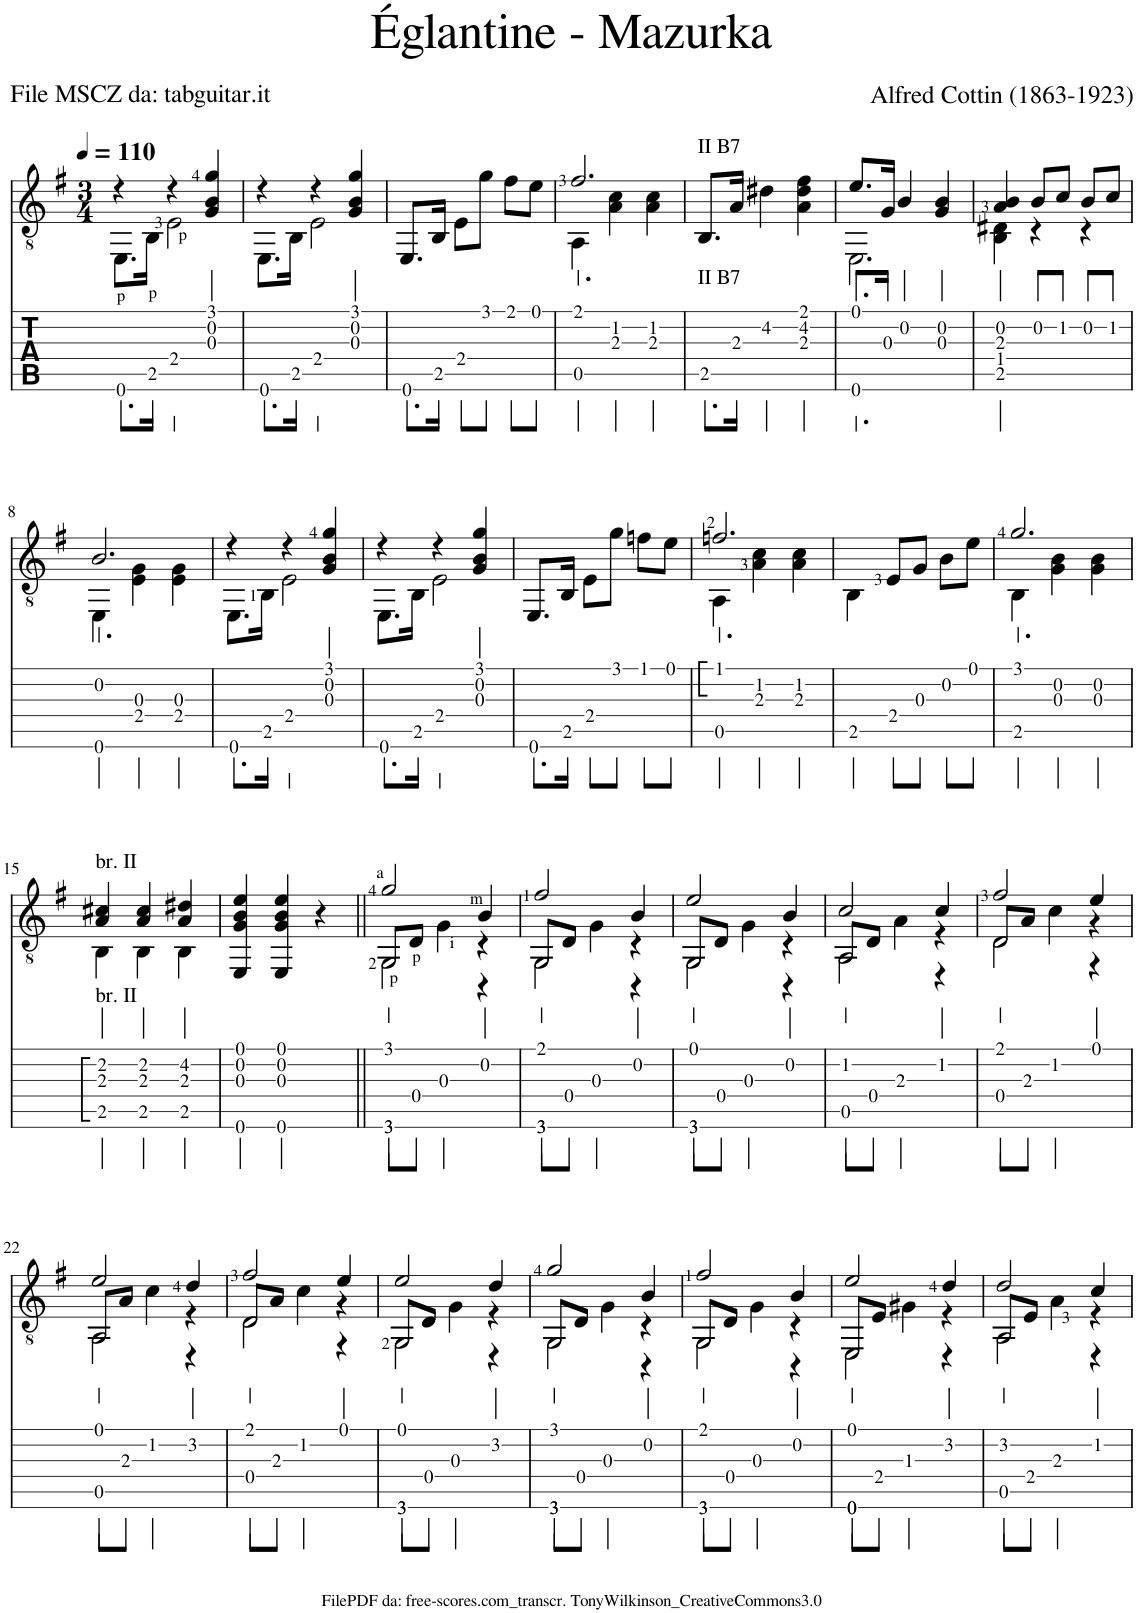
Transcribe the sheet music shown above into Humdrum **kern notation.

**kern	**kern
*part2	*part1
*staff2	*staff1
*I"Chitarra classica (Intavolatura)	*I"Guitar
*stria6	*
*	*clefGv2
*k[f#]	*k[f#]
*M3/4	*M3/4
*MM110	*MM110
=1	=1
*^	*^
4r	8.EE\L	4r	8.EE\L
.	16BB\Jk	.	16BB\Jk
4r	2E\	4r	2E\
4G/ 4B/ 4g/	.	4G/ 4B/ 4g/	.
=2	=2	=2	=2
4r	8.EE\L	4r	8.EE\L
.	16BB\Jk	.	16BB\Jk
4r	2E\	4r	2E\
4G/ 4B/ 4g/	.	4G/ 4B/ 4g/	.
*v	*v	*	*
*	*v	*v
=3	=3
8.EE\L	8.EE/L
16BB\Jk	16BB/Jk
8E\L	8E\L
8g\J	8g\J
8f#\L	8f#\L
8e\J	8e\J
=4	=4
*^	*^
2.f#/	4AA\	2.f#/	4AA\
.	4A\ 4c\	.	4A\ 4c\
.	4A\ 4c\	.	4A\ 4c\
=5	=5	=5	=5
!	!	!LO:TX:a:t=II B7	!
!LO:TX:a:t=II B7	!	!	!
*v	*v	*	*
*	*v	*v
8.BB\L	8.BB/L
16A\Jk	16A/Jk
4d#X\	4d#X\
4A\ 4d#\ 4f#\	4A\ 4d#\ 4f#\
=6	=6
*^	*^
8.e/L	2.EE\	8.e/L	2.EE\
16G/Jk	.	16G/Jk	.
4B/	.	4B/	.
4G/ 4B/	.	4G/ 4B/	.
=7	=7	=7	=7
4A/ 4B/	4BB\ 4D#X\	4A/ 4B/	4BB\ 4D#X\
8B/L	4r	8B/L	4r
8c/J	.	8c/J	.
8B/L	4r	8B/L	4r
8c/J	.	8c/J	.
!!LO:LB:g=z	!!
=8	=8	=8	=8
2.B/	4EE\	2.B/	4EE\
.	4E\ 4G\	.	4E\ 4G\
.	4E\ 4G\	.	4E\ 4G\
=9	=9	=9	=9
4r	8.EE\L	4r	8.EE\L
.	16BB\Jk	.	16BB\Jk
4r	2E\	4r	2E\
4G/ 4B/ 4g/	.	4G/ 4B/ 4g/	.
=10	=10	=10	=10
4r	8.EE\L	4r	8.EE\L
.	16BB\Jk	.	16BB\Jk
4r	2E\	4r	2E\
4G/ 4B/ 4g/	.	4G/ 4B/ 4g/	.
*v	*v	*	*
*	*v	*v
=11	=11
8.EE\L	8.EE/L
16BB\Jk	16BB/Jk
8E\L	8E\L
8g\J	8g\J
8fn\L	8fn\L
8e\J	8e\J
=12	=12
*^	*^
2.fn/	4AA\	2.fn/	4AA\
.	4A\ 4c\	.	4A\ 4c\
.	4A\ 4c\	.	4A\ 4c\
*v	*v	*	*
*	*v	*v
=13	=13
4BB\	4BB\
8E\L	8E/L
8G\J	8G/J
8B\L	8B\L
8e\J	8e\J
=14	=14
*^	*^
2.g/	4BB\	2.g/	4BB\
.	4G\ 4B\	.	4G\ 4B\
.	4G\ 4B\	.	4G\ 4B\
!!LO:LB:g=z	!!
=15	=15	=15	=15
!	!	!LO:TX:a:t=br. II	!
!LO:TX:a:t=br. II	!	!	!
4A/ 4c#X/	4BB\	4A/ 4c#X/	4BB\
4A/ 4c#/	4BB\	4A/ 4c#/	4BB\
4A/ 4d#X/	4BB\	4A/ 4d#X/	4BB\
*v	*v	*	*
*	*v	*v
=16	=16
4EE\ 4G\ 4B\ 4e\	4EE/ 4G/ 4B/ 4e/
4EE\ 4G\ 4B\ 4e\	4EE/ 4G/ 4B/ 4e/
4r	4r
=17||	=17||
*^	*^
!	!LO:N:head=open	!	!LO:N:head=open
*	*^	*	*^
2g/	8GG\L	2GG\	2g/	8GG/L	2GG\
.	8D\J	.	.	8D/J	.
.	4G\	.	.	4G\	.
4B/	4r	4r	4B/	4r	4r
=18	=18	=18	=18	=18	=18
!	!LO:N:head=open	!	!	!LO:N:head=open	!
2f#/	8GG\L	2GG\	2f#/	8GG/L	2GG\
.	8D\J	.	.	8D/J	.
.	4G\	.	.	4G\	.
4B/	4r	4r	4B/	4r	4r
=19	=19	=19	=19	=19	=19
!	!LO:N:head=open	!	!	!LO:N:head=open	!
2e/	8GG\L	2GG\	2e/	8GG/L	2GG\
.	8D\J	.	.	8D/J	.
.	4G\	.	.	4G\	.
4B/	4r	4r	4B/	4r	4r
=20	=20	=20	=20	=20	=20
!	!LO:N:head=open	!	!	!LO:N:head=open	!
2c/	8AA\L	2AA\	2c/	8AA/L	2AA\
.	8D\J	.	.	8D/J	.
.	4A\	.	.	4A\	.
4c/	4r	4r	4c/	4r	4r
=21	=21	=21	=21	=21	=21
!	!LO:N:head=open	!	!	!LO:N:head=open	!
2f#/	8D\L	2D\	2f#/	8D/L	2D\
.	8A\J	.	.	8A/J	.
.	4c\	.	.	4c\	.
4e/	4r	4r	4e/	4r	4r
!!LO:LB:g=z	!!	!!
=22	=22	=22	=22	=22	=22
!	!LO:N:head=open	!	!	!LO:N:head=open	!
2e/	8AA\L	2AA\	2e/	8AA/L	2AA\
.	8A\J	.	.	8A/J	.
.	4c\	.	.	4c\	.
4d/	4r	4r	4d/	4r	4r
=23	=23	=23	=23	=23	=23
!	!LO:N:head=open	!	!	!LO:N:head=open	!
2f#/	8D\L	2D\	2f#/	8D/L	2D\
.	8A\J	.	.	8A/J	.
.	4c\	.	.	4c\	.
4e/	4r	4r	4e/	4r	4r
=24	=24	=24	=24	=24	=24
!	!LO:N:head=open	!	!	!LO:N:head=open	!
2e/	8GG\L	2GG\	2e/	8GG/L	2GG\
.	8D\J	.	.	8D/J	.
.	4G\	.	.	4G\	.
4d/	4r	4r	4d/	4r	4r
=25	=25	=25	=25	=25	=25
!	!LO:N:head=open	!	!	!LO:N:head=open	!
2g/	8GG\L	2GG\	2g/	8GG/L	2GG\
.	8D\J	.	.	8D/J	.
.	4G\	.	.	4G\	.
4B/	4r	4r	4B/	4r	4r
=26	=26	=26	=26	=26	=26
!	!LO:N:head=open	!	!	!LO:N:head=open	!
2f#/	8GG\L	2GG\	2f#/	8GG/L	2GG\
.	8D\J	.	.	8D/J	.
.	4G\	.	.	4G\	.
4B/	4r	4r	4B/	4r	4r
=27	=27	=27	=27	=27	=27
!	!LO:N:head=open	!	!	!LO:N:head=open	!
2e/	8EE\L	2EE\	2e/	8EE/L	2EE\
.	8E\J	.	.	8E/J	.
.	4G#X\	.	.	4G#X\	.
4d/	4r	4r	4d/	4r	4r
=28	=28	=28	=28	=28	=28
!	!LO:N:head=open	!	!	!LO:N:head=open	!
2d/	8AA\L	2AA\	2d/	8AA/L	2AA\
.	8E\J	.	.	8E/J	.
.	4A\	.	.	4A\	.
4c/	4r	4r	4c/	4r	4r
*v	*v	*v	*	*	*
*	*v	*v	*v
=	=
*-	*-
